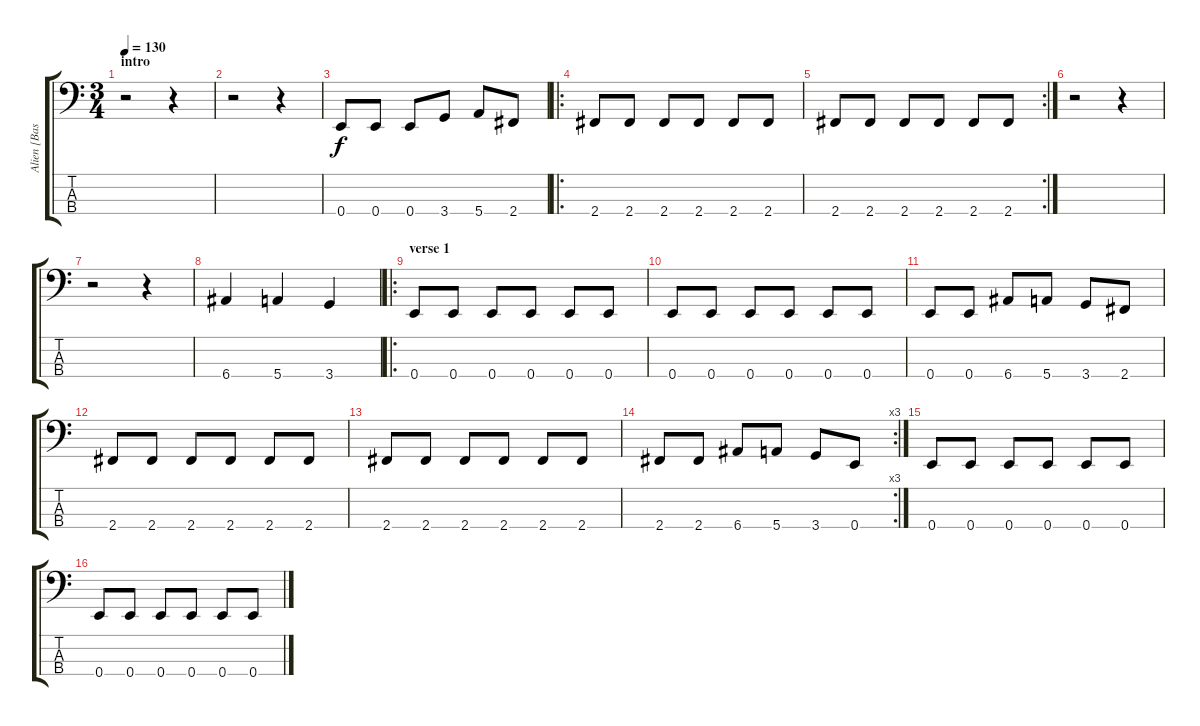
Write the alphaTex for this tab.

\track ("Alien [Bass]" "Alien [Bas") {instrument electricbasspick}
\staff {score tabs}
\tuning (G2 D2 A1 E1) {hide}
\ts (3 4)
\section ("" "intro")
\tempo 130
\clef f4
\ks c
r.2{dy f instrument electricbasspick} r.4 |
r.2 r.4 |
0.4.8 0.4.8 0.4.8 3.4.8 5.4.8 2.4.8 |
\ro
2.4.8 2.4.8 2.4.8 2.4.8 2.4.8 2.4.8 |
\rc 2
2.4.8 2.4.8 2.4.8 2.4.8 2.4.8 2.4.8 |
r.2 r.4 |
r.2 r.4 |
6.4.4 5.4.4 3.4.4 |
\ro
\section ("" "verse 1")
0.4.8 0.4.8 0.4.8 0.4.8 0.4.8 0.4.8 |
0.4.8 0.4.8 0.4.8 0.4.8 0.4.8 0.4.8 |
0.4.8 0.4.8 6.4.8 5.4.8 3.4.8 2.4.8 |
2.4.8 2.4.8 2.4.8 2.4.8 2.4.8 2.4.8 |
2.4.8 2.4.8 2.4.8 2.4.8 2.4.8 2.4.8 |
\rc 3
2.4.8 2.4.8 6.4.8 5.4.8 3.4.8 0.4.8 |
0.4.8 0.4.8 0.4.8 0.4.8 0.4.8 0.4.8 |
0.4.8 0.4.8 0.4.8 0.4.8 0.4.8 0.4.8
